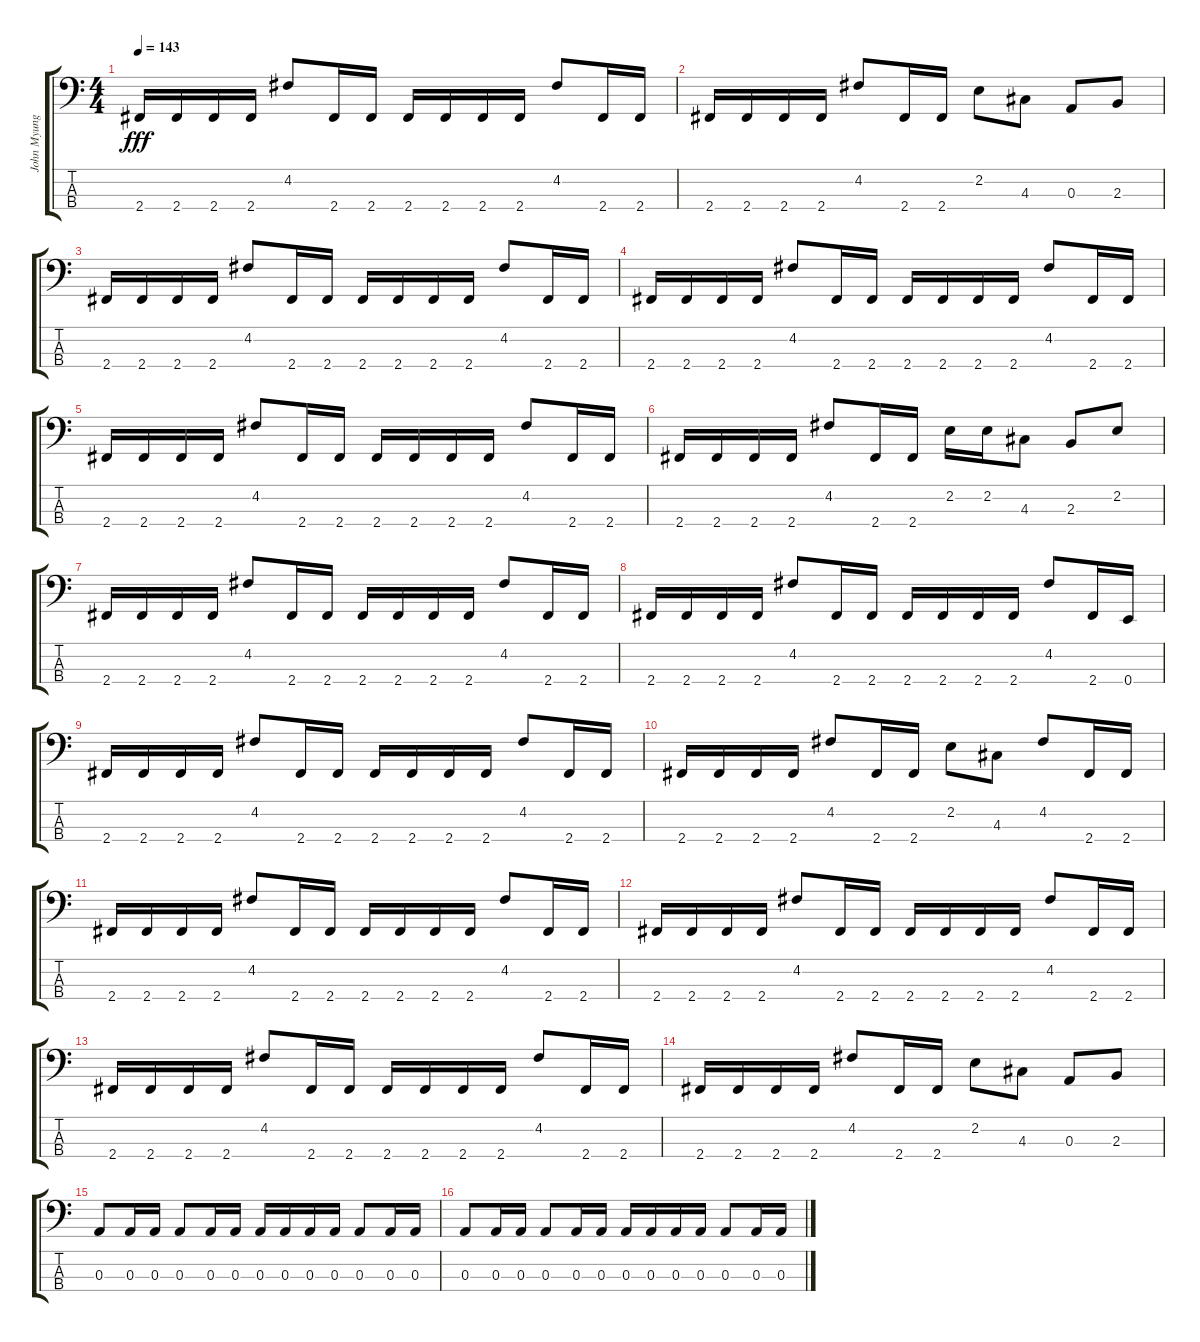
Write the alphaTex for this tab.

\track ("John Myung (Bass)" "John Myung") {instrument electricbassfinger}
\staff {score tabs}
\tuning (G2 D2 A1 E1) {hide}
\ts (4 4)
\tempo 143
\clef f4
\ks c
2.4.16{dy fff} 2.4.16 2.4.16 2.4.16 4.2.8 2.4.16 2.4.16 2.4.16 2.4.16 2.4.16 2.4.16 4.2.8 2.4.16 2.4.16 |
2.4.16 2.4.16 2.4.16 2.4.16 4.2.8 2.4.16 2.4.16 2.2.8 4.3.8 0.3.8 2.3.8 |
2.4.16 2.4.16 2.4.16 2.4.16 4.2.8 2.4.16 2.4.16 2.4.16 2.4.16 2.4.16 2.4.16 4.2.8 2.4.16 2.4.16 |
2.4.16 2.4.16 2.4.16 2.4.16 4.2.8 2.4.16 2.4.16 2.4.16 2.4.16 2.4.16 2.4.16 4.2.8 2.4.16 2.4.16 |
2.4.16 2.4.16 2.4.16 2.4.16 4.2.8 2.4.16 2.4.16 2.4.16 2.4.16 2.4.16 2.4.16 4.2.8 2.4.16 2.4.16 |
2.4.16 2.4.16 2.4.16 2.4.16 4.2.8 2.4.16 2.4.16 2.2.16 2.2.16 4.3.8 2.3.8 2.2.8 |
2.4.16 2.4.16 2.4.16 2.4.16 4.2.8 2.4.16 2.4.16 2.4.16 2.4.16 2.4.16 2.4.16 4.2.8 2.4.16 2.4.16 |
2.4.16 2.4.16 2.4.16 2.4.16 4.2.8 2.4.16 2.4.16 2.4.16 2.4.16 2.4.16 2.4.16 4.2.8 2.4.16 0.4.16 |
2.4.16 2.4.16 2.4.16 2.4.16 4.2.8 2.4.16 2.4.16 2.4.16 2.4.16 2.4.16 2.4.16 4.2.8 2.4.16 2.4.16 |
2.4.16 2.4.16 2.4.16 2.4.16 4.2.8 2.4.16 2.4.16 2.2.8 4.3.8 4.2.8 2.4.16 2.4.16 |
2.4.16 2.4.16 2.4.16 2.4.16 4.2.8 2.4.16 2.4.16 2.4.16 2.4.16 2.4.16 2.4.16 4.2.8 2.4.16 2.4.16 |
2.4.16 2.4.16 2.4.16 2.4.16 4.2.8 2.4.16 2.4.16 2.4.16 2.4.16 2.4.16 2.4.16 4.2.8 2.4.16 2.4.16 |
2.4.16 2.4.16 2.4.16 2.4.16 4.2.8 2.4.16 2.4.16 2.4.16 2.4.16 2.4.16 2.4.16 4.2.8 2.4.16 2.4.16 |
2.4.16 2.4.16 2.4.16 2.4.16 4.2.8 2.4.16 2.4.16 2.2.8 4.3.8 0.3.8 2.3.8 |
0.3.8 0.3.16 0.3.16 0.3.8 0.3.16 0.3.16 0.3.16 0.3.16 0.3.16 0.3.16 0.3.8 0.3.16 0.3.16 |
0.3.8 0.3.16 0.3.16 0.3.8 0.3.16 0.3.16 0.3.16 0.3.16 0.3.16 0.3.16 0.3.8 0.3.16 0.3.16
